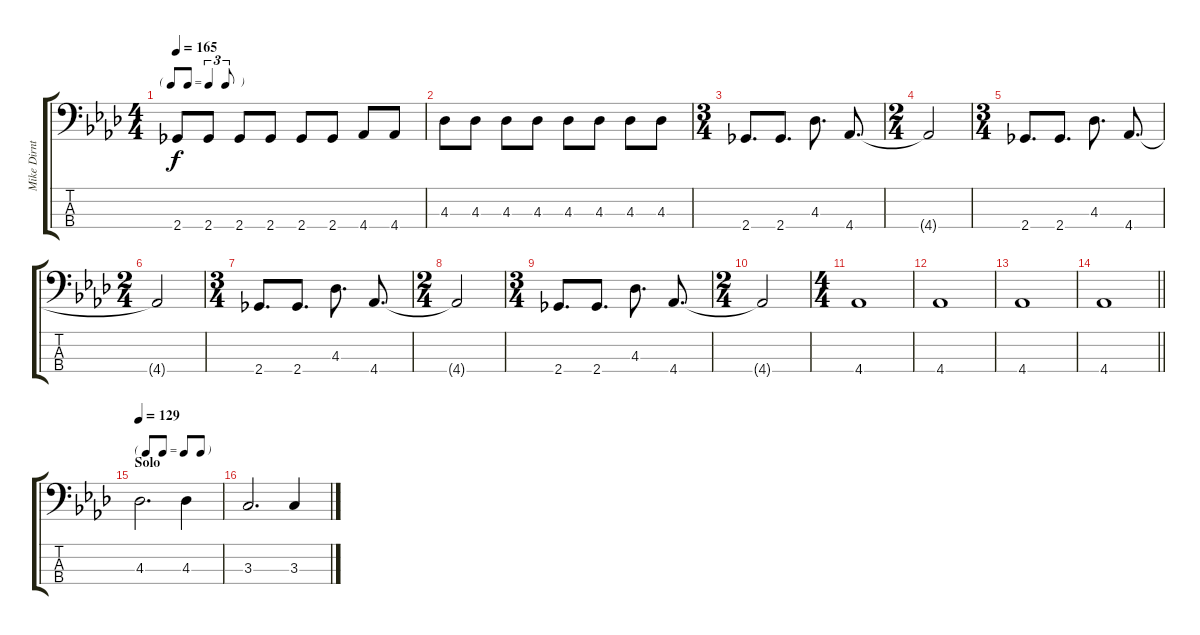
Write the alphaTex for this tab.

\track ("Mike Dirnt (Bass)" "Mike Dirnt") {instrument electricbasspick}
\staff {score tabs}
\tuning (G2 D2 A1 E1) {hide}
\ts (4 4)
\tf triplet8th
\tempo 165
\clef f4
\ks ab
2.4.8{dy f} 2.4.8 2.4.8 2.4.8 2.4.8 2.4.8 4.4.8 4.4.8 |
4.3.8 4.3.8 4.3.8 4.3.8 4.3.8 4.3.8 4.3.8 4.3.8 |
\ts (3 4)
2.4.8{d} 2.4.8{d} 4.3.8{d} 4.4.8{d} |
\ts (2 4)
4.4{t}.2 |
\ts (3 4)
2.4.8{d} 2.4.8{d} 4.3.8{d} 4.4.8{d} |
\ts (2 4)
4.4{t}.2 |
\ts (3 4)
2.4.8{d} 2.4.8{d} 4.3.8{d} 4.4.8{d} |
\ts (2 4)
4.4{t}.2 |
\ts (3 4)
2.4.8{d} 2.4.8{d} 4.3.8{d} 4.4.8{d} |
\ts (2 4)
4.4{t}.2 |
\ts (4 4)
4.4.1 |
4.4.1 |
4.4.1 |
\barLineRight lightlight
4.4.1 |
\tf none
\section ("" "Solo")
\tempo 129
4.3.2{d} 4.3.4 |
3.3.2{d} 3.3.4
